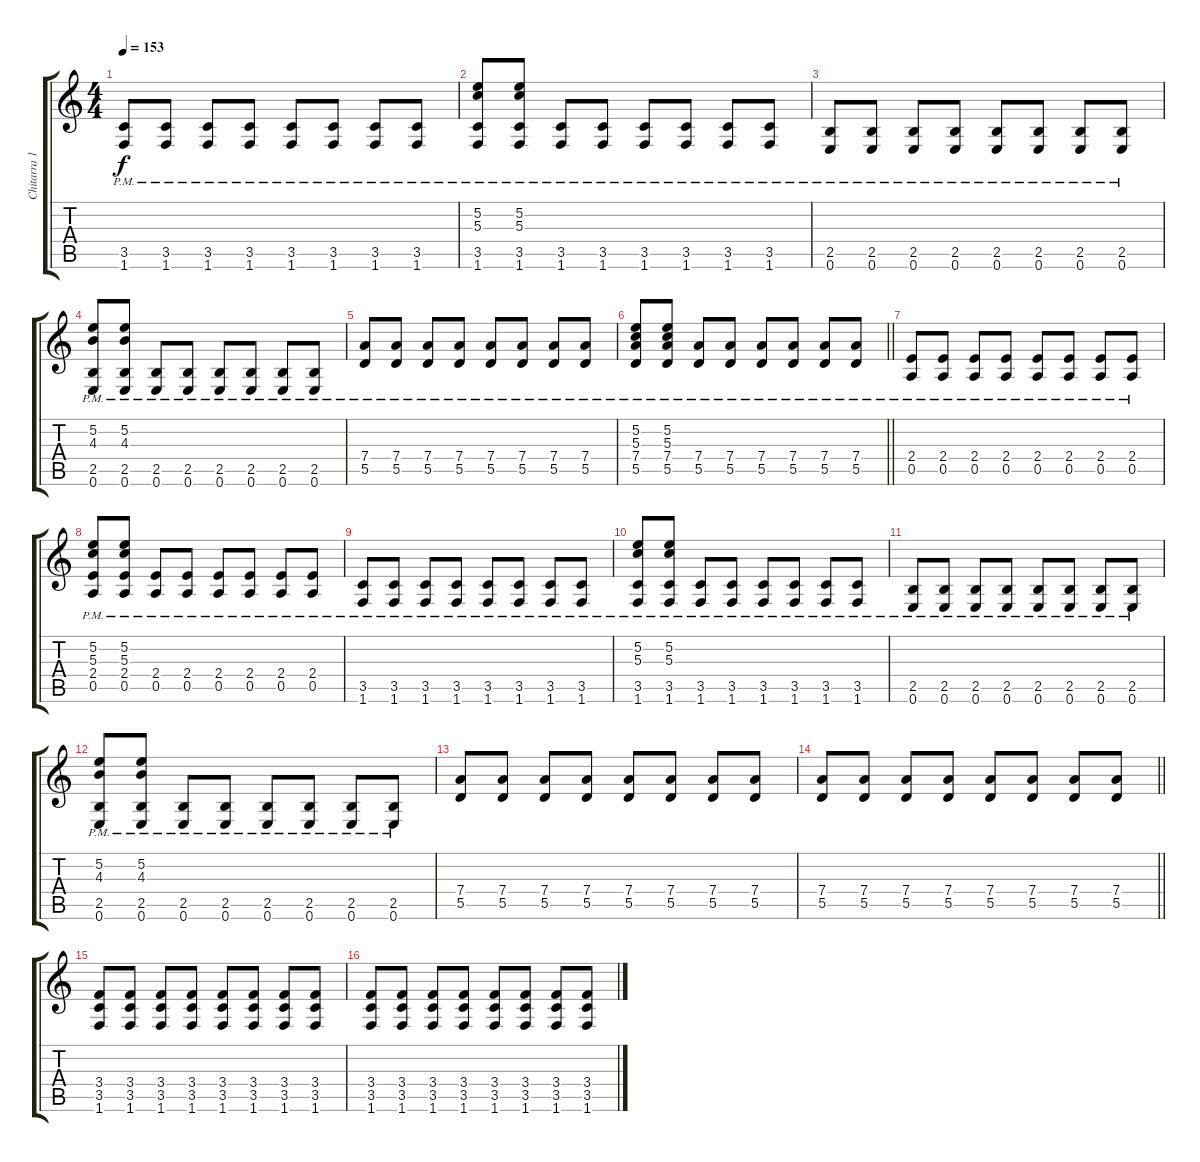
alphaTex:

\track ("Chitarra 1" "Chitarra 1") {instrument electricguitarclean}
\staff {score tabs}
\tuning (E4 B3 G3 D3 A2 E2) {hide}
\ts (4 4)
\tempo 153
\clef g2
\ks c
(3.5{pm} 1.6{pm}).8{dy f} (3.5{pm} 1.6{pm}).8 (3.5{pm} 1.6{pm}).8 (3.5{pm} 1.6{pm}).8 (3.5{pm} 1.6{pm}).8 (3.5{pm} 1.6{pm}).8 (3.5{pm} 1.6{pm}).8 (3.5{pm} 1.6{pm}).8 |
(5.2 5.3 3.5{pm} 1.6{pm}).8 (5.2 5.3 3.5{pm} 1.6{pm}).8 (3.5{pm} 1.6{pm}).8 (3.5{pm} 1.6{pm}).8 (3.5{pm} 1.6{pm}).8 (3.5{pm} 1.6{pm}).8 (3.5{pm} 1.6{pm}).8 (3.5{pm} 1.6{pm}).8 |
(2.5{pm} 0.6{pm}).8 (2.5{pm} 0.6{pm}).8 (2.5{pm} 0.6{pm}).8 (2.5{pm} 0.6{pm}).8 (2.5{pm} 0.6{pm}).8 (2.5{pm} 0.6{pm}).8 (2.5{pm} 0.6{pm}).8 (2.5{pm} 0.6{pm}).8 |
(5.2 4.3 2.5{pm} 0.6{pm}).8 (5.2 4.3 2.5{pm} 0.6{pm}).8 (2.5{pm} 0.6{pm}).8 (2.5{pm} 0.6{pm}).8 (2.5{pm} 0.6{pm}).8 (2.5{pm} 0.6{pm}).8 (2.5{pm} 0.6{pm}).8 (2.5{pm} 0.6{pm}).8 |
(7.4{pm} 5.5{pm}).8 (7.4{pm} 5.5{pm}).8 (7.4{pm} 5.5{pm}).8 (7.4{pm} 5.5{pm}).8 (7.4{pm} 5.5{pm}).8 (7.4{pm} 5.5{pm}).8 (7.4{pm} 5.5{pm}).8 (7.4{pm} 5.5{pm}).8 |
\barLineRight lightlight
(5.2 5.3 7.4{pm} 5.5{pm}).8 (5.2 5.3 7.4{pm} 5.5{pm}).8 (7.4{pm} 5.5{pm}).8 (7.4{pm} 5.5{pm}).8 (7.4{pm} 5.5{pm}).8 (7.4{pm} 5.5{pm}).8 (7.4{pm} 5.5{pm}).8 (7.4{pm} 5.5{pm}).8 |
(2.4{pm} 0.5{pm}).8 (2.4{pm} 0.5{pm}).8 (2.4{pm} 0.5{pm}).8 (2.4{pm} 0.5{pm}).8 (2.4{pm} 0.5{pm}).8 (2.4{pm} 0.5{pm}).8 (2.4{pm} 0.5{pm}).8 (2.4{pm} 0.5{pm}).8 |
(5.2 5.3 2.4{pm} 0.5{pm}).8 (5.2 5.3 2.4{pm} 0.5{pm}).8 (2.4{pm} 0.5{pm}).8 (2.4{pm} 0.5{pm}).8 (2.4{pm} 0.5{pm}).8 (2.4{pm} 0.5{pm}).8 (2.4{pm} 0.5{pm}).8 (2.4{pm} 0.5{pm}).8 |
(3.5{pm} 1.6{pm}).8 (3.5{pm} 1.6{pm}).8 (3.5{pm} 1.6{pm}).8 (3.5{pm} 1.6{pm}).8 (3.5{pm} 1.6{pm}).8 (3.5{pm} 1.6{pm}).8 (3.5{pm} 1.6{pm}).8 (3.5{pm} 1.6{pm}).8 |
(5.2 5.3 3.5{pm} 1.6{pm}).8 (5.2 5.3 3.5{pm} 1.6{pm}).8 (3.5{pm} 1.6{pm}).8 (3.5{pm} 1.6{pm}).8 (3.5{pm} 1.6{pm}).8 (3.5{pm} 1.6{pm}).8 (3.5{pm} 1.6{pm}).8 (3.5{pm} 1.6{pm}).8 |
(2.5{pm} 0.6{pm}).8 (2.5{pm} 0.6{pm}).8 (2.5{pm} 0.6{pm}).8 (2.5{pm} 0.6{pm}).8 (2.5{pm} 0.6{pm}).8 (2.5{pm} 0.6{pm}).8 (2.5{pm} 0.6{pm}).8 (2.5{pm} 0.6{pm}).8 |
(5.2 4.3 2.5{pm} 0.6{pm}).8 (5.2 4.3 2.5{pm} 0.6{pm}).8 (2.5{pm} 0.6{pm}).8 (2.5{pm} 0.6{pm}).8 (2.5{pm} 0.6{pm}).8 (2.5{pm} 0.6{pm}).8 (2.5{pm} 0.6{pm}).8 (2.5{pm} 0.6{pm}).8 |
(7.4 5.5).8 (7.4 5.5).8 (7.4 5.5).8 (7.4 5.5).8 (7.4 5.5).8 (7.4 5.5).8 (7.4 5.5).8 (7.4 5.5).8 |
\barLineRight lightlight
(7.4 5.5).8 (7.4 5.5).8 (7.4 5.5).8 (7.4 5.5).8 (7.4 5.5).8 (7.4 5.5).8 (7.4 5.5).8 (7.4 5.5).8 |
(3.4 3.5 1.6).8 (3.4 3.5 1.6).8 (3.4 3.5 1.6).8 (3.4 3.5 1.6).8 (3.4 3.5 1.6).8 (3.4 3.5 1.6).8 (3.4 3.5 1.6).8 (3.4 3.5 1.6).8 |
(3.4 3.5 1.6).8 (3.4 3.5 1.6).8 (3.4 3.5 1.6).8 (3.4 3.5 1.6).8 (3.4 3.5 1.6).8 (3.4 3.5 1.6).8 (3.4 3.5 1.6).8 (3.4 3.5 1.6).8
